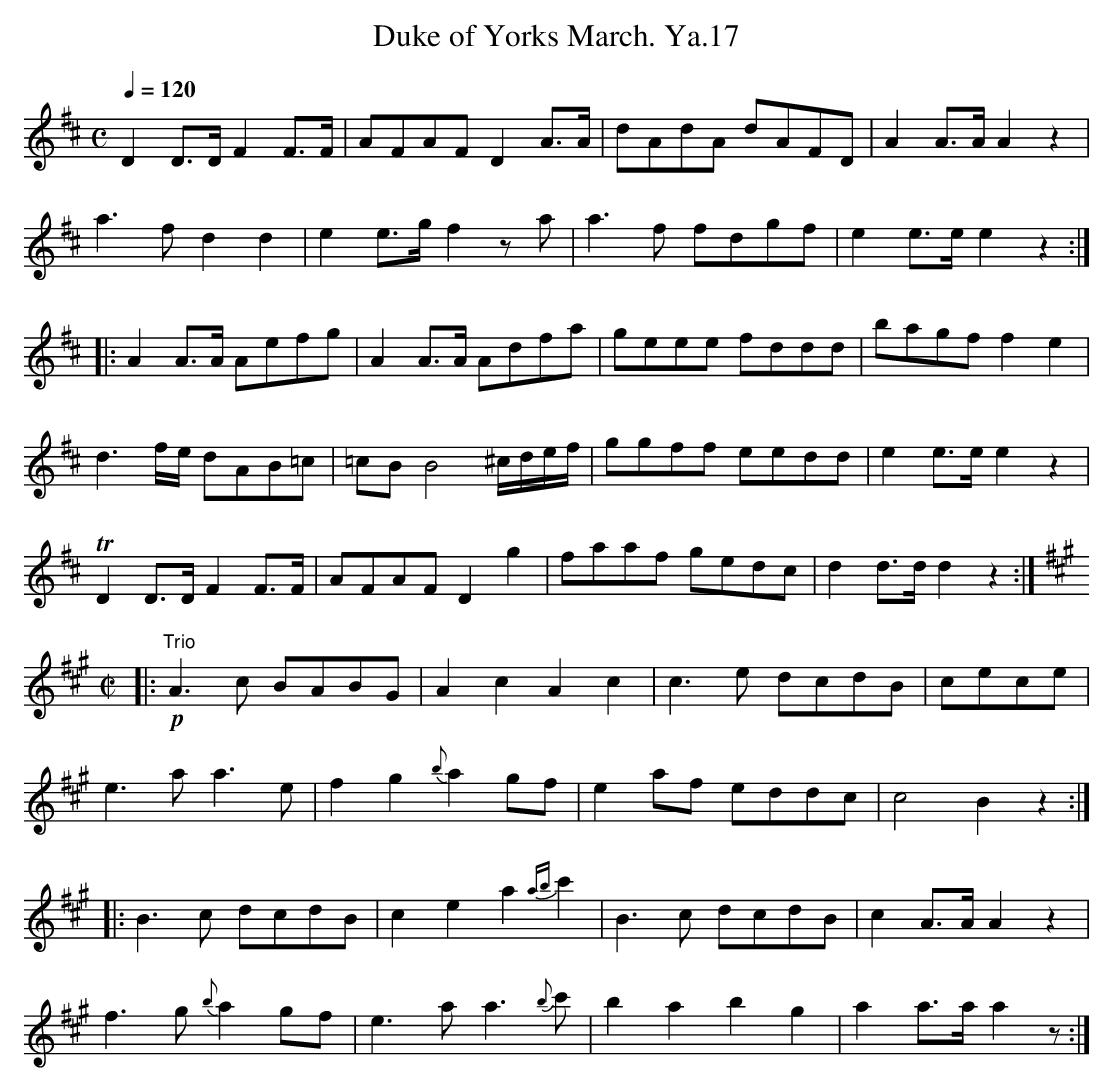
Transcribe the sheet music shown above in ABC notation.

X:1
T:Duke of Yorks March. Ya.17
L:1/8
M:C
Q:1/4=120
K:D
D2D>DF2F>F|AFAFD2A>A|dAdA dAFD|A2A>AA2z2|
a3fd2d2|e2e>gf2za|a3f fdgf|e2e>ee2z2:|
|:A2A>A Aefg|A2A>A Adfa|geee fddd|bagf f2e2|
d3f/e/ dAB=c|=cBB4^c/d/e/f/|ggff eedd|e2e>ee2z2|
!trill! D2D>DF2F>F|AFAFD2g2|faaf gedc|d2d>dd2z2:|
K:A
M:C|
|:"Trio"!p!A3c BABG|A2c2A2c2|c3e dcdB|cece|
e3aa3e|f2g2{b}a2gf|e2af eddc|c4B2z2:|
|:B3c dcdB|c2e2a2{ab}c'2|B3c dcdB|c2 A>AA2z2|
f3g{b}a2gf|e3a a3{b}c'|b2a2b2g2|a2a>aa2z:|
